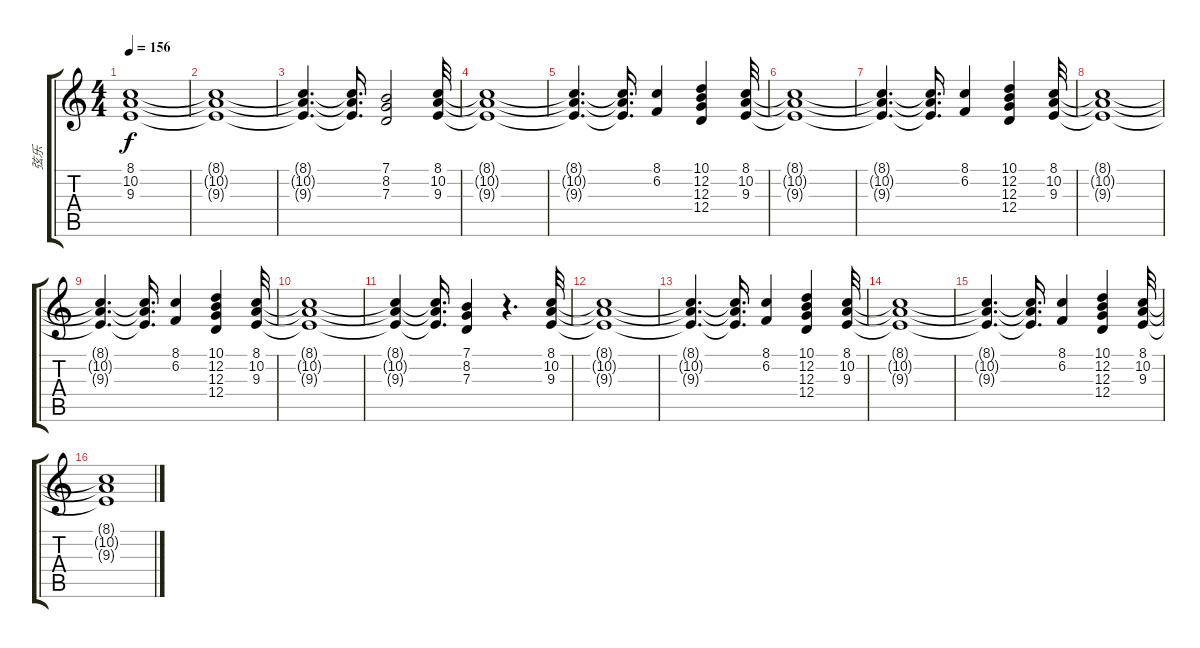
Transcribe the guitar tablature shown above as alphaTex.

\track ("弦乐" "弦乐") {instrument stringensemble1}
\staff {score tabs}
\tuning (E4 B3 G3 D3 A2 E2) {hide}
\ts (4 4)
\tempo 156
\clef g2
\ks c
(8.1{t} 10.2{t} 9.3{t}).1{dy f} |
(8.1{t} 10.2{t} 9.3{t}).1 |
(8.1{t} 10.2{t} 9.3{t}).4{d} (8.1{t} 10.2{t} 9.3{t}).16{d} (7.1 8.2 7.3).2 (8.1 10.2 9.3).32 |
(8.1{t} 10.2{t} 9.3{t}).1 |
(8.1{t} 10.2{t} 9.3{t}).4{d} (8.1{t} 10.2{t} 9.3{t}).16{d} (8.1 6.2).4 (10.1 12.2 12.3 12.4).4 (8.1 10.2 9.3).32 |
(8.1{t} 10.2{t} 9.3{t}).1 |
(8.1{t} 10.2{t} 9.3{t}).4{d} (8.1{t} 10.2{t} 9.3{t}).16{d} (8.1 6.2).4 (10.1 12.2 12.3 12.4).4 (8.1 10.2 9.3).32 |
(8.1{t} 10.2{t} 9.3{t}).1 |
(8.1{t} 10.2{t} 9.3{t}).4{d} (8.1{t} 10.2{t} 9.3{t}).16{d} (8.1 6.2).4 (10.1 12.2 12.3 12.4).4 (8.1 10.2 9.3).32 |
(8.1{t} 10.2{t} 9.3{t}).1 |
(8.1{t} 10.2{t} 9.3{t}).4 (8.1{t} 10.2{t} 9.3{t}).16{d} (7.1 8.2 7.3).4 r.4{d} (8.1 10.2 9.3).32 |
(8.1{t} 10.2{t} 9.3{t}).1 |
(8.1{t} 10.2{t} 9.3{t}).4{d} (8.1{t} 10.2{t} 9.3{t}).16{d} (8.1 6.2).4 (10.1 12.2 12.3 12.4).4 (8.1 10.2 9.3).32 |
(8.1{t} 10.2{t} 9.3{t}).1 |
(8.1{t} 10.2{t} 9.3{t}).4{d} (8.1{t} 10.2{t} 9.3{t}).16{d} (8.1 6.2).4 (10.1 12.2 12.3 12.4).4 (8.1 10.2 9.3).32 |
(8.1{t} 10.2{t} 9.3{t}).1
